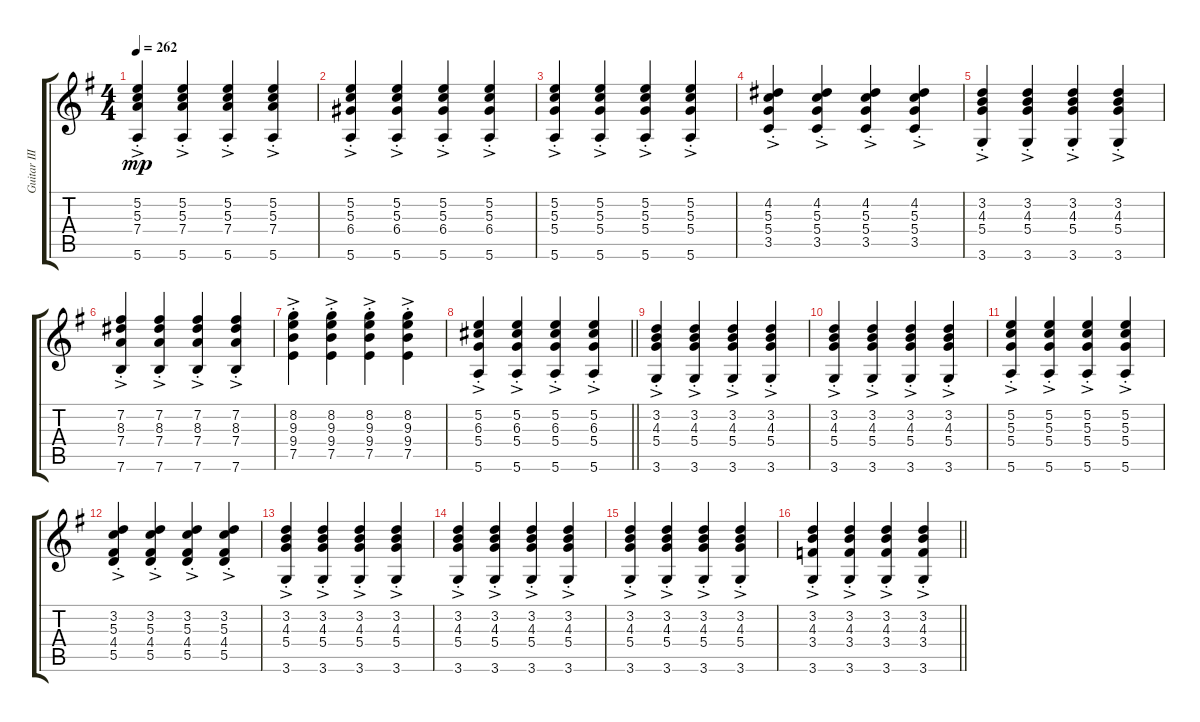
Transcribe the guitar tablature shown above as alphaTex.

\track ("Guitar III" "Guitar III") {instrument acousticguitarsteel}
\staff {score tabs}
\tuning (E4 B3 G3 D3 A2 E2) {hide}
\ts (4 4)
\section ("" "")
\tempo 262
\clef g2
\ks g
(5.2{ac st} 5.3{ac st} 7.4{ac st} 5.6{ac st}).4{dy mp} (5.2{ac st} 5.3{ac st} 7.4{ac st} 5.6{ac st}).4 (5.2{ac st} 5.3{ac st} 7.4{ac st} 5.6{ac st}).4 (5.2{ac st} 5.3{ac st} 7.4{ac st} 5.6{ac st}).4 |
(5.2{ac st} 5.3{ac st} 6.4{ac st} 5.6{ac st}).4 (5.2{ac st} 5.3{ac st} 6.4{ac st} 5.6{ac st}).4 (5.2{ac st} 5.3{ac st} 6.4{ac st} 5.6{ac st}).4 (5.2{ac st} 5.3{ac st} 6.4{ac st} 5.6{ac st}).4 |
(5.2{ac st} 5.3{ac st} 5.4{ac st} 5.6{ac st}).4 (5.2{ac st} 5.3{ac st} 5.4{ac st} 5.6{ac st}).4 (5.2{ac st} 5.3{ac st} 5.4{ac st} 5.6{ac st}).4 (5.2{ac st} 5.3{ac st} 5.4{ac st} 5.6{ac st}).4 |
(4.2{ac st} 5.3{ac st} 5.4{ac st} 3.5{ac st}).4 (4.2{ac st} 5.3{ac st} 5.4{ac st} 3.5{ac st}).4 (4.2{ac st} 5.3{ac st} 5.4{ac st} 3.5{ac st}).4 (4.2{ac st} 5.3{ac st} 5.4{ac st} 3.5{ac st}).4 |
(3.2{ac st} 4.3{ac st} 5.4{ac st} 3.6{ac st}).4 (3.2{ac st} 4.3{ac st} 5.4{ac st} 3.6{ac st}).4 (3.2{ac st} 4.3{ac st} 5.4{ac st} 3.6{ac st}).4 (3.2{ac st} 4.3{ac st} 5.4{ac st} 3.6{ac st}).4 |
(7.2{ac st} 8.3{ac st} 7.4{ac st} 7.6{ac st}).4 (7.2{ac st} 8.3{ac st} 7.4{ac st} 7.6{ac st}).4 (7.2{ac st} 8.3{ac st} 7.4{ac st} 7.6{ac st}).4 (7.2{ac st} 8.3{ac st} 7.4{ac st} 7.6{ac st}).4 |
(8.2{ac st} 9.3{ac st} 9.4{ac st} 7.5{ac st}).4 (8.2{ac st} 9.3{ac st} 9.4{ac st} 7.5{ac st}).4 (8.2{ac st} 9.3{ac st} 9.4{ac st} 7.5{ac st}).4 (8.2{ac st} 9.3{ac st} 9.4{ac st} 7.5{ac st}).4 |
\barLineRight lightlight
(5.2{ac st} 6.3{ac st} 5.4{ac st} 5.6{ac st}).4 (5.2{ac st} 6.3{ac st} 5.4{ac st} 5.6{ac st}).4 (5.2{ac st} 6.3{ac st} 5.4{ac st} 5.6{ac st}).4 (5.2{ac st} 6.3{ac st} 5.4{ac st} 5.6{ac st}).4 |
\section ("" "")
(3.2{ac st} 4.3{ac st} 5.4{ac st} 3.6{ac st}).4 (3.2{ac st} 4.3{ac st} 5.4{ac st} 3.6{ac st}).4 (3.2{ac st} 4.3{ac st} 5.4{ac st} 3.6{ac st}).4 (3.2{ac st} 4.3{ac st} 5.4{ac st} 3.6{ac st}).4 |
(3.2{ac st} 4.3{ac st} 5.4{ac st} 3.6{ac st}).4 (3.2{ac st} 4.3{ac st} 5.4{ac st} 3.6{ac st}).4 (3.2{ac st} 4.3{ac st} 5.4{ac st} 3.6{ac st}).4 (3.2{ac st} 4.3{ac st} 5.4{ac st} 3.6{ac st}).4 |
(5.2{ac st} 5.3{ac st} 5.4{ac st} 5.6{ac st}).4 (5.2{ac st} 5.3{ac st} 5.4{ac st} 5.6{ac st}).4 (5.2{ac st} 5.3{ac st} 5.4{ac st} 5.6{ac st}).4 (5.2{ac st} 5.3{ac st} 5.4{ac st} 5.6{ac st}).4 |
(3.2{ac st} 5.3{ac st} 4.4{ac st} 5.5{ac st}).4 (3.2{ac st} 5.3{ac st} 4.4{ac st} 5.5{ac st}).4 (3.2{ac st} 5.3{ac st} 4.4{ac st} 5.5{ac st}).4 (3.2{ac st} 5.3{ac st} 4.4{ac st} 5.5{ac st}).4 |
(3.2{ac st} 4.3{ac st} 5.4{ac st} 3.6{ac st}).4 (3.2{ac st} 4.3{ac st} 5.4{ac st} 3.6{ac st}).4 (3.2{ac st} 4.3{ac st} 5.4{ac st} 3.6{ac st}).4 (3.2{ac st} 4.3{ac st} 5.4{ac st} 3.6{ac st}).4 |
(3.2{ac st} 4.3{ac st} 5.4{ac st} 3.6{ac st}).4 (3.2{ac st} 4.3{ac st} 5.4{ac st} 3.6{ac st}).4 (3.2{ac st} 4.3{ac st} 5.4{ac st} 3.6{ac st}).4 (3.2{ac st} 4.3{ac st} 5.4{ac st} 3.6{ac st}).4 |
(3.2{ac st} 4.3{ac st} 5.4{ac st} 3.6{ac st}).4 (3.2{ac st} 4.3{ac st} 5.4{ac st} 3.6{ac st}).4 (3.2{ac st} 4.3{ac st} 5.4{ac st} 3.6{ac st}).4 (3.2{ac st} 4.3{ac st} 5.4{ac st} 3.6{ac st}).4 |
\barLineRight lightlight
(3.2{ac st} 4.3{ac st} 3.4{ac st} 3.6{ac st}).4 (3.2{ac st} 4.3{ac st} 3.4{ac st} 3.6{ac st}).4 (3.2{ac st} 4.3{ac st} 3.4{ac st} 3.6{ac st}).4 (3.2{ac st} 4.3{ac st} 3.4{ac st} 3.6{ac st}).4
